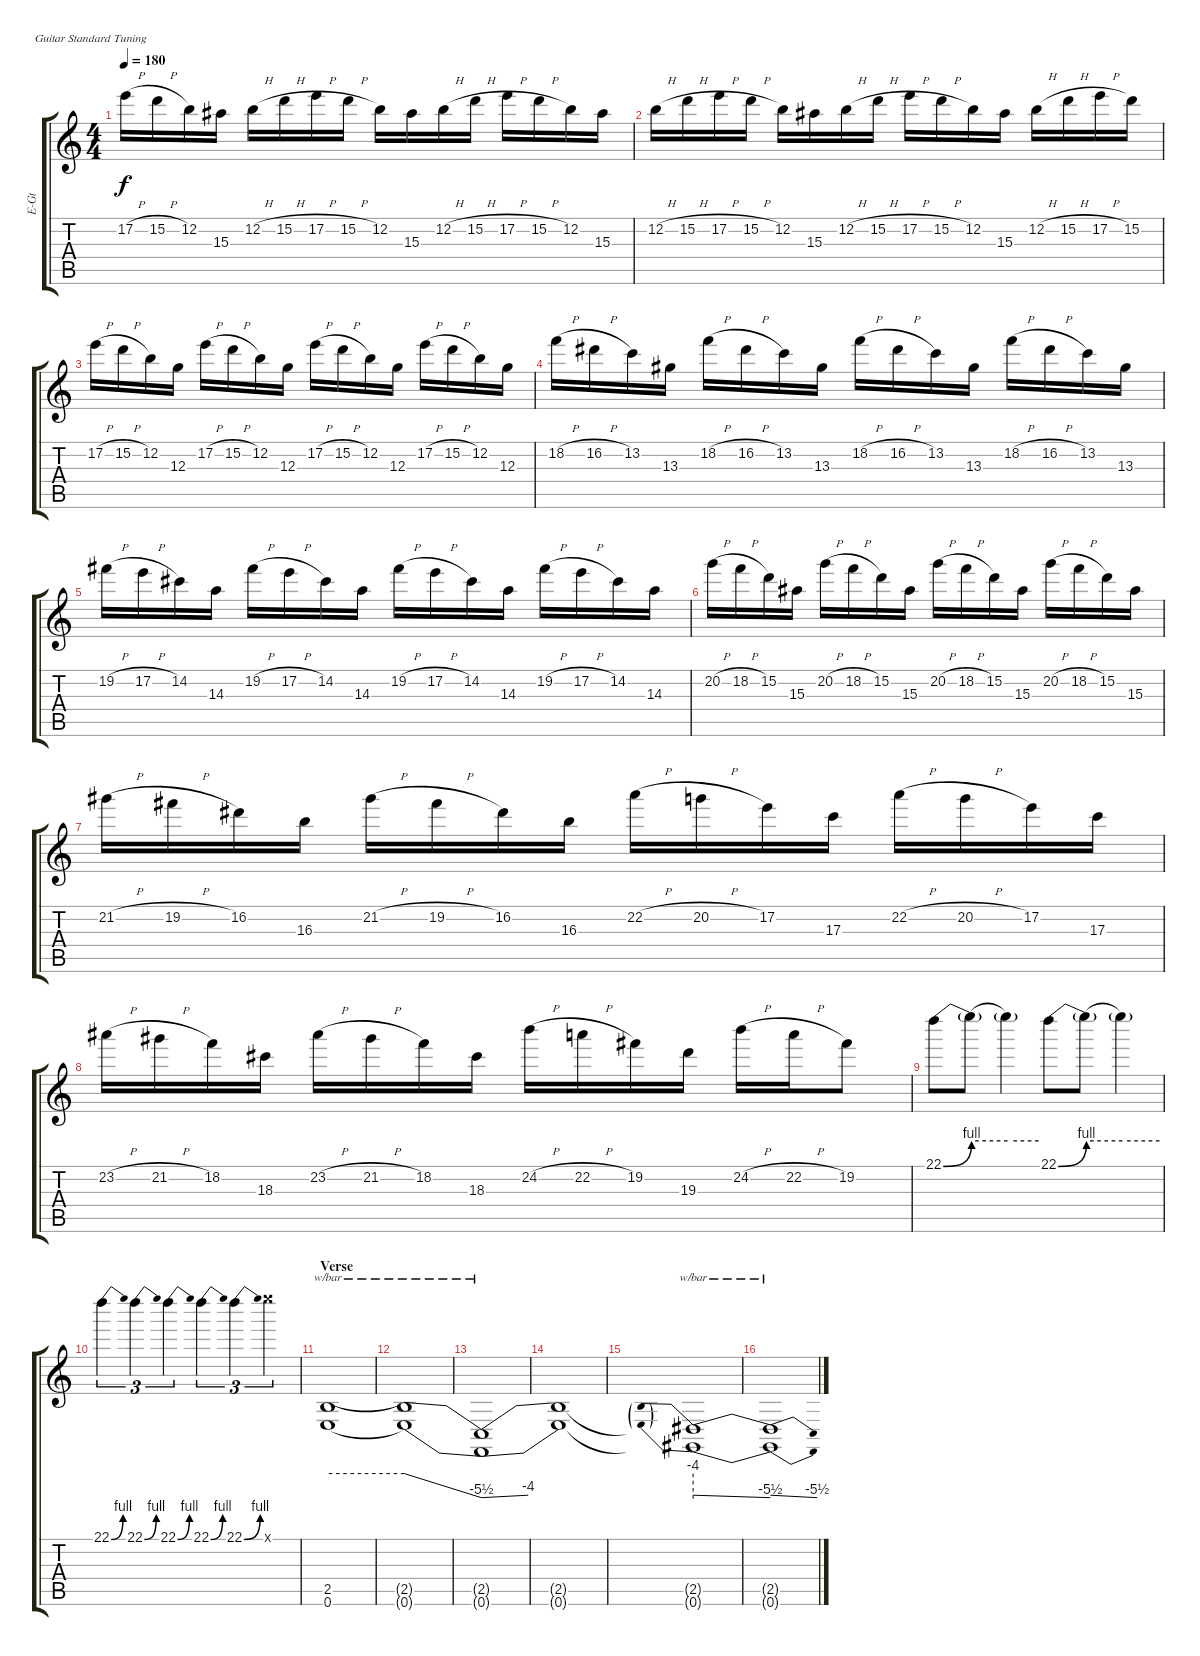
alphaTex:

\bracketExtendMode groupsimilarinstruments
\track ("D. Mustaine" "E-Gt") {instrument distortionguitar}
\staff {score tabs}
\tuning (E4 B3 G3 D3 A2 E2)
\ts (4 4)
\tempo 180
\clef g2
\ks c
17.2{h}.16{dy f} 15.2{h}.16 12.2.16 15.3{acc #}.16 12.2{h}.16 15.2{h}.16 17.2{h}.16 15.2{h}.16 12.2.16 15.3{acc #}.16 12.2{h}.16 15.2{h}.16 17.2{h}.16 15.2{h}.16 12.2.16 15.3{acc #}.16 |
12.2{h}.16 15.2{h}.16 17.2{h}.16 15.2{h}.16 12.2.16 15.3{acc #}.16 12.2{h}.16 15.2{h}.16 17.2{h}.16 15.2{h}.16 12.2.16 15.3{acc #}.16 12.2{h}.16 15.2{h}.16 17.2{h}.16 15.2.16 |
17.2{h}.16 15.2{h}.16 12.2.16 12.3.16 17.2{h}.16 15.2{h}.16 12.2.16 12.3.16 17.2{h}.16 15.2{h}.16 12.2.16 12.3.16 17.2{h}.16 15.2{h}.16 12.2.16 12.3.16 |
18.2{h}.16 16.2{h acc #}.16 13.2.16 13.3{acc #}.16 18.2{h}.16 16.2{h acc #}.16 13.2.16 13.3{acc #}.16 18.2{h}.16 16.2{h acc #}.16 13.2.16 13.3{acc #}.16 18.2{h}.16 16.2{h acc #}.16 13.2.16 13.3{acc #}.16 |
19.2{h acc #}.16 17.2{h}.16 14.2{acc #}.16 14.3.16 19.2{h acc #}.16 17.2{h}.16 14.2{acc #}.16 14.3.16 19.2{h acc #}.16 17.2{h}.16 14.2{acc #}.16 14.3.16 19.2{h acc #}.16 17.2{h}.16 14.2{acc #}.16 14.3.16 |
20.2{h}.16 18.2{h}.16 15.2.16 15.3{acc #}.16 20.2{h}.16 18.2{h}.16 15.2.16 15.3{acc #}.16 20.2{h}.16 18.2{h}.16 15.2.16 15.3{acc #}.16 20.2{h}.16 18.2{h}.16 15.2.16 15.3{acc #}.16 |
21.2{h acc #}.16 19.2{h acc #}.16 16.2{acc #}.16 16.3.16 21.2{h acc #}.16 19.2{h acc #}.16 16.2{acc #}.16 16.3.16 22.2{h}.16 20.2{h}.16 17.2.16 17.3.16 22.2{h}.16 20.2{h}.16 17.2.16 17.3.16 |
23.2{h acc #}.16 21.2{h acc #}.16 18.2.16 18.3{acc #}.16 23.2{h acc #}.16 21.2{h acc #}.16 18.2.16 18.3{acc #}.16 24.2{h}.16 22.2{h}.16 19.2{acc #}.16 19.3.16 24.2{h}.16 22.2{h}.16 19.2{acc #}.8 |
22.1{be (bend 0 0 60 4)}.8 22.1{be (hold 0 4 60 4) t}.8 22.1{be (hold 0 4 60 4) t}.4 22.1{be (bend 0 0 60 4)}.8 22.1{be (hold 0 4 60 4) t}.8 22.1{be (hold 0 4 60 4) t}.4 |
22.1{be (bend 0 0 60 4)}.4{tu (3 2)} 22.1{be (bend 0 0 60 4)}.4{tu (3 2)} 22.1{be (bend 0 0 60 4)}.4{tu (3 2)} 22.1{be (bend 0 0 60 4)}.4{tu (3 2)} 22.1{be (bend 0 0 60 4)}.4{tu (3 2)} 24.1{x}.4{tu (3 2)} |
\section ("" "Verse")
(2.5 0.6).1{tbe (hold default 0 0 60 0)} |
(2.5{t} 0.6{t}).1{tbe (dive default 0 0 60 -22)} |
(2.5{t} 0.6{t}).1{tbe (dive default 0 -22 60 -16)} |
(2.5{t} 0.6{t}).1 |
(2.5{t} 0.6{t}).1{tbe (predivedive default 0 -16 60 -22)} |
(2.5{t} 0.6{t}).1{tbe (dive default 0 -16 60 -22)}
